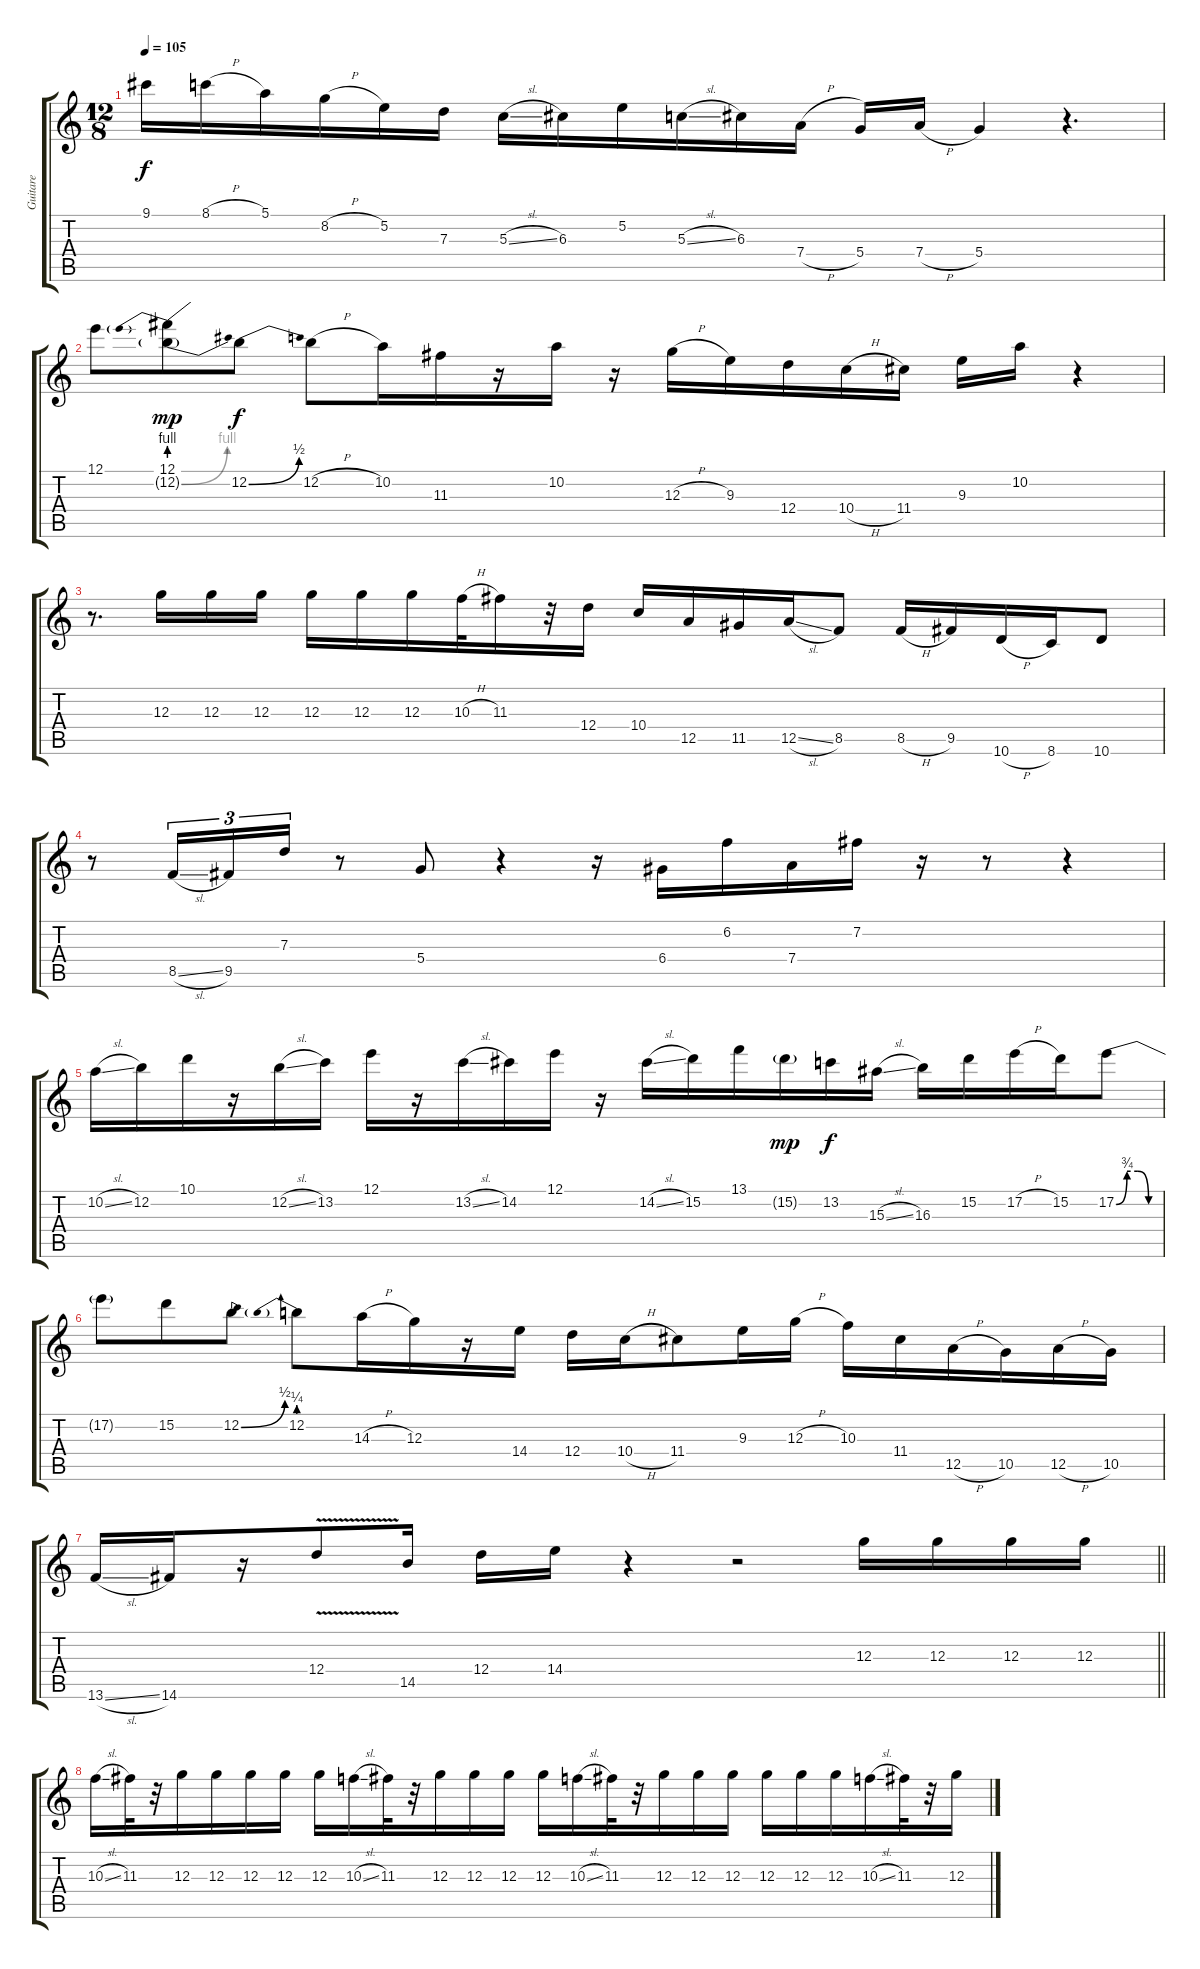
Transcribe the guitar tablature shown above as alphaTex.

\track ("Guitare" "Guitare") {instrument electricguitarclean}
\staff {score tabs}
\tuning (E4 B3 G3 D3 A2 E2) {hide}
\ts (12 8)
\tempo 105
\clef g2
\ks c
9.1{t}.16{dy f} 8.1{h}.16 5.1.16 8.2{h}.16 5.2.16 7.3.16 5.3{sl}.16 6.3.16 5.2.16 5.3{sl}.16 6.3.16 7.4{h}.16 5.4.16 7.4{h}.16 5.4.4 r.4{d} |
12.1.8 (12.1{be (prebend 0 4 60 4)} 12.2{be (bend 0 0 60 4) g}).8{dy mp} 12.2{be (bend 0 0 60 2)}.8{dy f} 12.2{h}.8 10.2.16 11.3.16 r.16 10.2.16 r.16 12.3{h}.16 9.3.16 12.4.16 10.4{h}.16 11.4.16 9.3.16 10.2.16 r.4 |
r.8{d} 12.3.16 12.3.16 12.3.16 12.3.16 12.3.16 12.3.16 10.3{h}.32 11.3.16 r.32 12.4.16 10.4.16 12.5.16 11.5.16 12.5{sl}.16 8.5.8 8.5{h}.16 9.5.16 10.6{h}.16 8.6.16 10.6.8 |
r.8 8.5{sl}.16{tu (3 2)} 9.5.16{tu (3 2)} 7.3.16{tu (3 2)} r.8 5.4.8 r.4 r.16 6.4.16 6.2.16 7.4.16 7.2.16 r.16 r.8 r.4 |
10.2{sl}.16 12.2.16 10.1.16 r.16 12.2{sl}.16 13.2.16 12.1.16 r.16 13.2{sl}.16 14.2.16 12.1.16 r.16 14.2{sl}.16 15.2.16 13.1.16 15.2{g}.16{dy mp} 13.2.16{dy f} 15.3{sl}.16 16.3.16 15.2.16 17.2{h}.16 15.2.16 17.2{be (custom 0 0 15 3 30 3 45 0 60 0)}.8 |
17.2{t}.8 15.2.8 12.2{be (bend 0 0 60 2)}.8 12.2{be (prebend 0 1 60 1)}.8 14.3{h}.16 12.3.16 r.16 14.4.16 12.4.16 10.4{h}.16 11.4.8 9.3.16 12.3{h}.16 10.3.16 11.4.16 12.5{h}.16 10.5.16 12.5{h}.16 10.5.16 |
\barLineRight lightlight
13.6{sl}.16 14.6.16 r.16 12.4{v}.8 14.5.16 12.4.16 14.4.16 r.4 r.2 12.3.16 12.3.16 12.3.16 12.3.16 |
10.3{sl}.16 11.3.32 r.32 12.3.16 12.3.16 12.3.16 12.3.16 12.3.16 10.3{sl}.16 11.3.32 r.32 12.3.16 12.3.16 12.3.16 12.3.16 10.3{sl}.16 11.3.32 r.32 12.3.16 12.3.16 12.3.16 12.3.16 12.3.16 12.3.16 10.3{sl}.16 11.3.32 r.32 12.3.16
